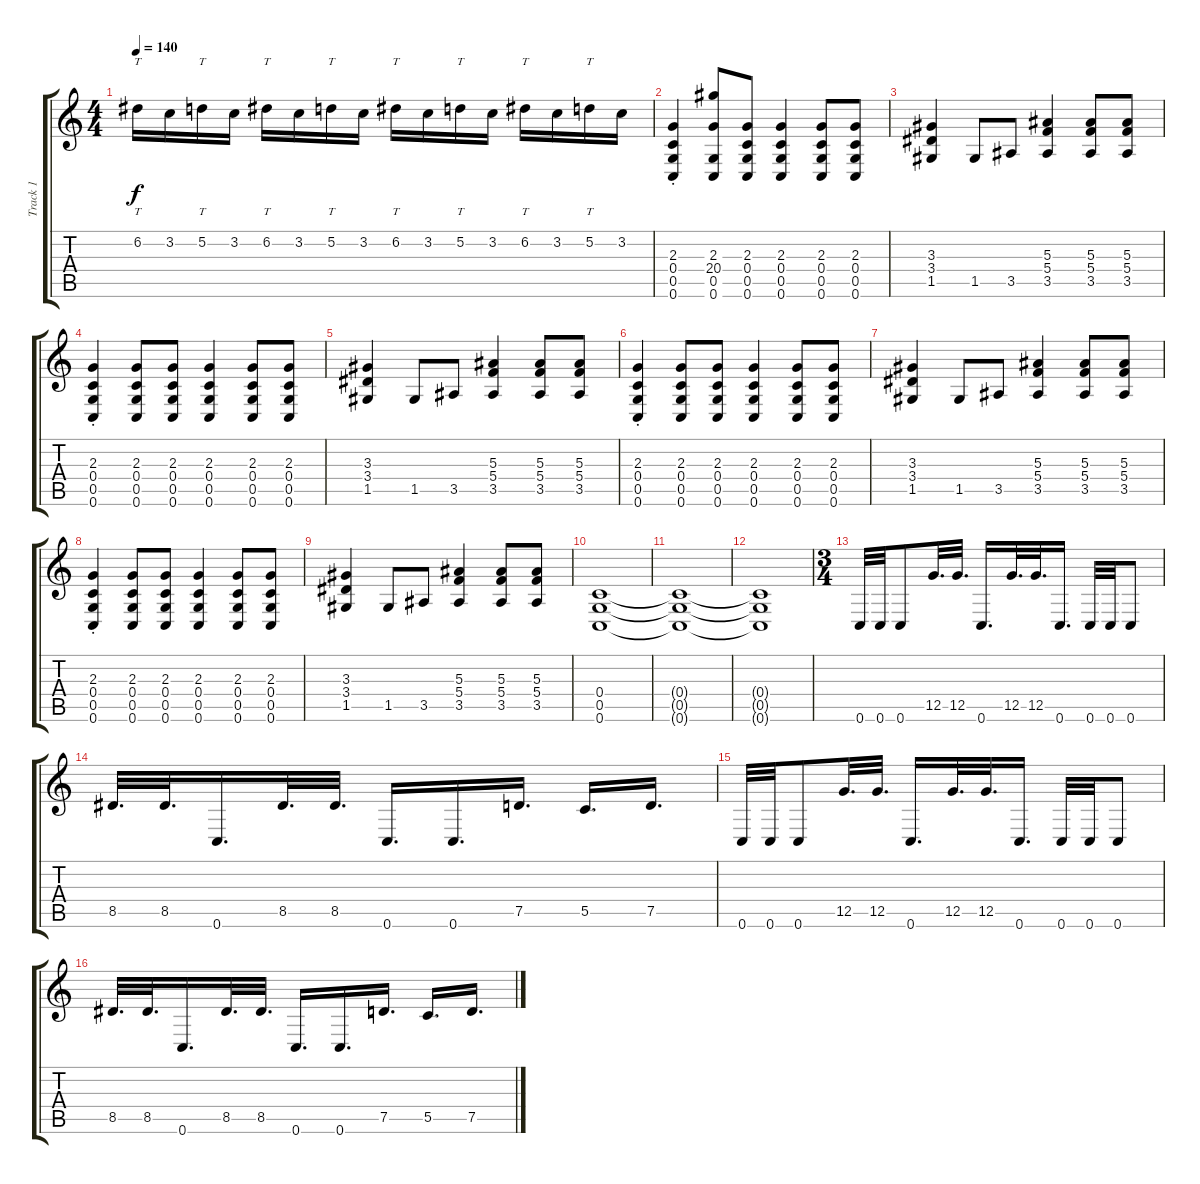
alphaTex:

\track ("Track 1" "Track 1") {instrument overdrivenguitar}
\staff {score tabs}
\tuning (D4 A3 F3 C3 G2 C2) {hide}
\ts (4 4)
\tempo 140
\clef g2
\ks c
6.2.16{tt dy f} 3.2.16 5.2.16{tt} 3.2.16 6.2.16{tt} 3.2.16 5.2.16{tt} 3.2.16 6.2.16{tt} 3.2.16 5.2.16{tt} 3.2.16 6.2.16{tt} 3.2.16 5.2.16{tt} 3.2.16 |
(2.3 0.4{st} 0.5{st} 0.6{st}).4 (2.3 20.4 0.5 0.6).8 (2.3 0.4 0.5 0.6).8 (2.3 0.4 0.5 0.6).4 (2.3 0.4 0.5 0.6).8 (2.3 0.4 0.5 0.6).8 |
(3.3 3.4 1.5).4 1.5.8 3.5.8 (5.3 5.4 3.5).4 (5.3 5.4 3.5).8 (5.3 5.4 3.5).8 |
(2.3 0.4{st} 0.5{st} 0.6{st}).4 (2.3 0.4 0.5 0.6).8 (2.3 0.4 0.5 0.6).8 (2.3 0.4 0.5 0.6).4 (2.3 0.4 0.5 0.6).8 (2.3 0.4 0.5 0.6).8 |
(3.3 3.4 1.5).4 1.5.8 3.5.8 (5.3 5.4 3.5).4 (5.3 5.4 3.5).8 (5.3 5.4 3.5).8 |
(2.3 0.4{st} 0.5{st} 0.6{st}).4 (2.3 0.4 0.5 0.6).8 (2.3 0.4 0.5 0.6).8 (2.3 0.4 0.5 0.6).4 (2.3 0.4 0.5 0.6).8 (2.3 0.4 0.5 0.6).8 |
(3.3 3.4 1.5).4 1.5.8 3.5.8 (5.3 5.4 3.5).4 (5.3 5.4 3.5).8 (5.3 5.4 3.5).8 |
(2.3 0.4{st} 0.5{st} 0.6{st}).4 (2.3 0.4 0.5 0.6).8 (2.3 0.4 0.5 0.6).8 (2.3 0.4 0.5 0.6).4 (2.3 0.4 0.5 0.6).8 (2.3 0.4 0.5 0.6).8 |
(3.3 3.4 1.5).4 1.5.8 3.5.8 (5.3 5.4 3.5).4 (5.3 5.4 3.5).8 (5.3 5.4 3.5).8 |
(0.4 0.5 0.6).1 |
(0.4{t} 0.5{t} 0.6{t}).1 |
(0.4{t} 0.5{t} 0.6{t}).1 |
\ts (3 4)
0.6.32 0.6.32 0.6.8 12.5.32{d} 12.5.32{d} 0.6.16{d} 12.5.32{d} 12.5.32{d} 0.6.16{d} 0.6.32 0.6.32 0.6.8 |
8.5.32{d} 8.5.32{d} 0.6.16{d} 8.5.32{d} 8.5.32{d} 0.6.16{d} 0.6.16{d} 7.5.16{d} 5.5.16{d} 7.5.16{d} |
0.6.32 0.6.32 0.6.8 12.5.32{d} 12.5.32{d} 0.6.16{d} 12.5.32{d} 12.5.32{d} 0.6.16{d} 0.6.32 0.6.32 0.6.8 |
8.5.32{d} 8.5.32{d} 0.6.16{d} 8.5.32{d} 8.5.32{d} 0.6.16{d} 0.6.16{d} 7.5.16{d} 5.5.16{d} 7.5.16{d}
